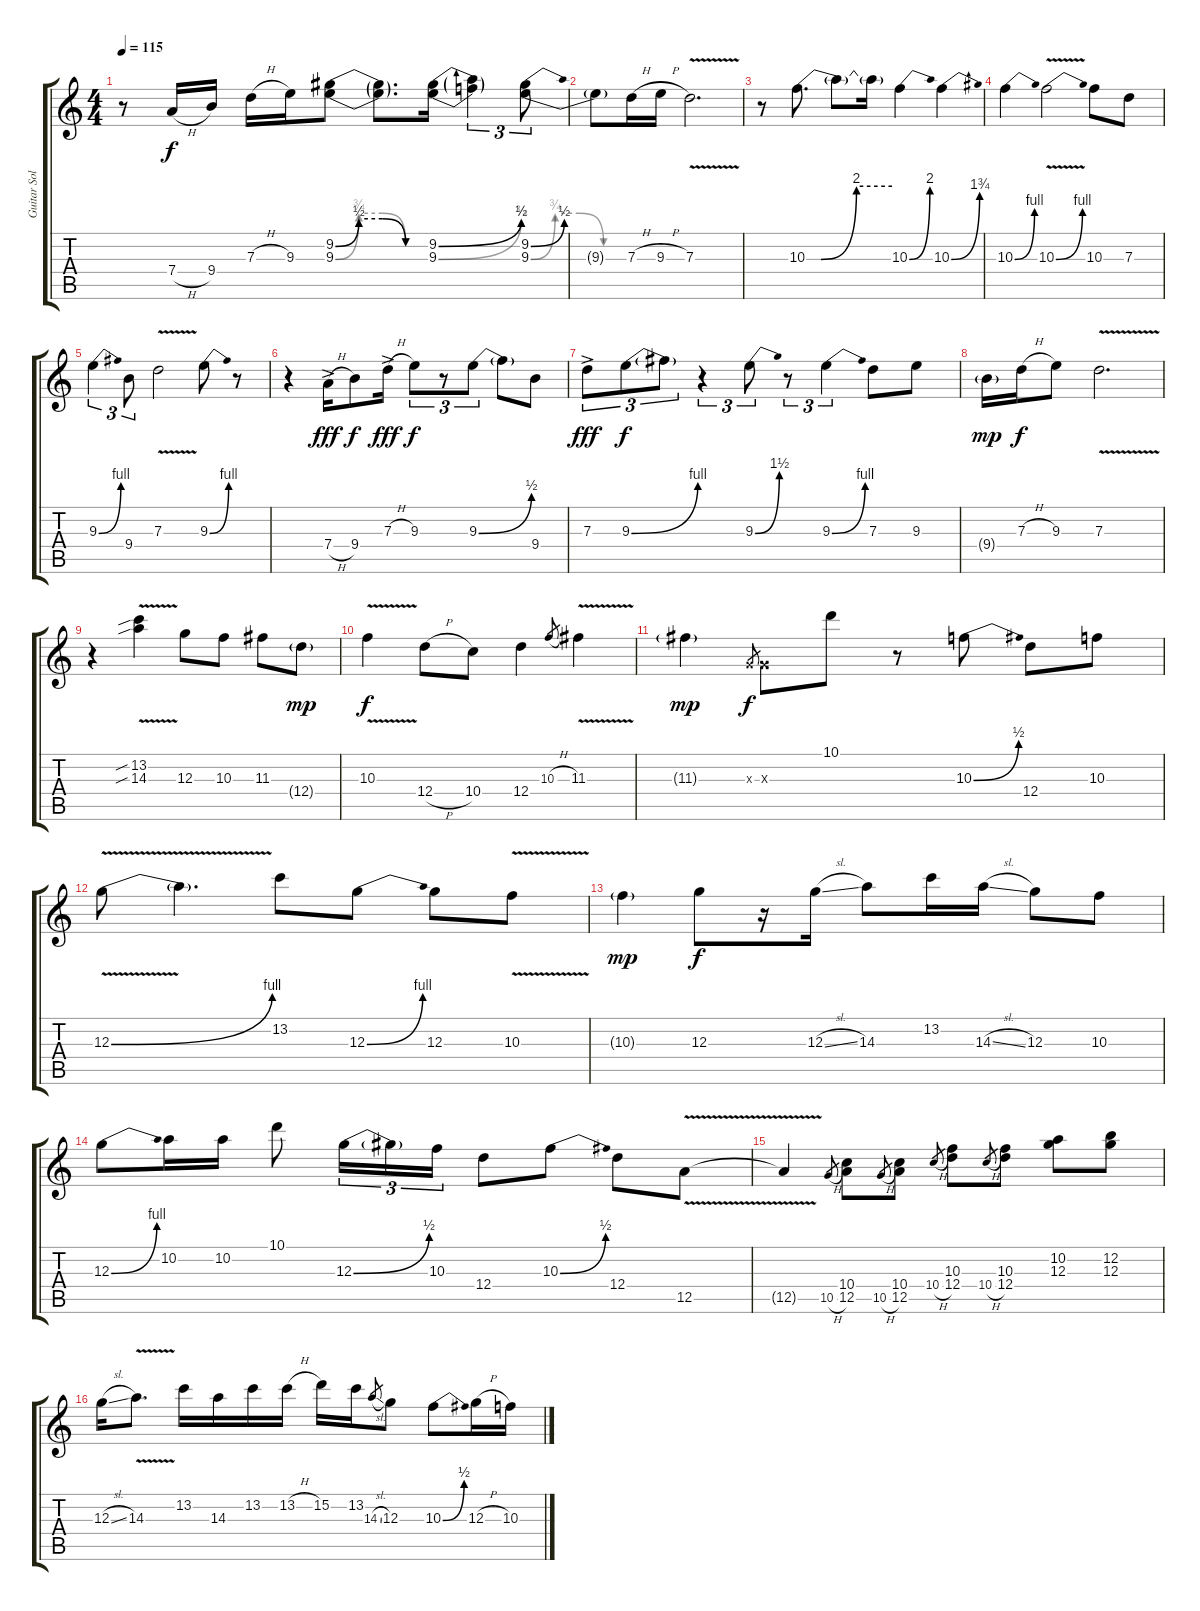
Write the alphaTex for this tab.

\track ("Guitar Solo" "Guitar Sol") {instrument overdrivenguitar}
\staff {score tabs}
\tuning (E4 B3 G3 D3 A2 E2) {hide}
\ts (4 4)
\tempo 115
\clef g2
\ks c
r.8{dy fff} 7.4{h}.16{dy f} 9.4.16 7.3{h}.16 9.3.16 (9.2{be (custom 0 0 15 2 30 2 45 0 60 0)} 9.3{be (custom 0 0 15 3 30 3 45 0 60 0)}).8 (9.2{t} 9.3{t}).8{d} (9.2{be (bend 0 0 60 2)} 9.3{be (bend 0 0 60 3)}).16 (9.2{t} 9.3{t}).4{tu (3 2)} (9.2{be (bend 0 0 60 2)} 9.3{be (custom 0 0 15 3 30 3 45 0 60 0)}).8{tu (3 2)} |
9.3{t}.8 7.3{h}.16 9.3{h}.16 7.3{v}.2{d} |
r.8 10.3{be (custom 0 0 10 0 35 8 60 8)}.8{d} 10.3{t}.8 10.3{t}.16 10.3{be (bend 0 0 60 8)}.4 10.3{be (bend 0 0 60 7)}.4 |
10.3{be (bend 0 0 60 4)}.4 10.3{be (bend 0 0 60 4) v}.2 10.3.8 7.3.8 |
9.3{be (bend 0 0 60 4)}.4{tu (3 2)} 9.4.8{tu (3 2)} 7.3{v}.2 9.3{be (bend 0 0 60 4)}.8 r.8 |
r.4 7.4{h ac}.16{dy fff} 9.4.8{dy f} 7.3{h ac}.16{dy fff} 9.3.8{tu (3 2) dy f} r.8{tu (3 2)} 9.3{be (bend 0 0 60 2)}.8{tu (3 2)} 9.3{t}.8 9.4.8 |
7.3{ac}.8{tu (3 2) dy fff} 9.3{be (bend 0 0 60 4)}.8{tu (3 2) dy f} 9.3{t}.8{tu (3 2)} r.4{tu (3 2)} 9.3{be (bend 0 0 60 6)}.8{tu (3 2)} r.8{tu (3 2)} 9.3{be (bend 0 0 60 4)}.4{tu (3 2)} 7.3.8 9.3.8 |
9.4{g}.16{dy mp} 7.3{h}.16{dy f} 9.3.8 7.3{v}.2{d} |
r.4 (13.2{v sib} 14.3{v sib}).4 12.3.8 10.3.8 11.3.8 12.4{g}.8{dy mp} |
10.3{v}.4{dy f} 12.4{h}.8 10.4.8 12.4.4 10.3{h}.8{gr} 11.3{v}.4 |
11.3{g}.4{dy mp} 0.3{x}.8{gr dy f} 0.3{x}.8 10.1.8 r.8 10.3{be (bend 0 0 60 2)}.8 12.4.8 10.3.8 |
12.3{be (bend 0 0 60 4) v}.8 12.3{t}.4{d} 13.2.8 12.3{be (bend 0 0 60 4)}.8 12.3.8 10.3{v}.8 |
10.3{g}.4{dy mp} 12.3.8{dy f} r.16 12.3{sl}.16 14.3.8 13.2.16 14.3{sl}.16 12.3.8 10.3.8 |
12.3{be (bend 0 0 60 4)}.8 10.2.16 10.2.16 10.1.8 12.3{be (bend 0 0 60 2)}.16{tu (3 2)} 12.3{t}.16{tu (3 2)} 10.3.16{tu (3 2)} 12.4.8 10.3{be (bend 0 0 60 2)}.8 12.4.8 12.5{v}.8 |
12.5{t}.4 10.5{h}.8{gr} (10.4 12.5).8 10.5{h}.8{gr} (10.4 12.5).8 10.4{h}.8{gr} (10.3 12.4).8 10.4{h}.8{gr} (10.3 12.4).8 (10.2 12.3).8 (12.2 12.3).8 |
12.3{sl}.16 14.3{v}.8{d} 13.2.16 14.3.16 13.2.16 13.2{h}.16 15.2.16 13.2.16 14.3{sl}.8{gr} 12.3.8 10.3{be (bend 0 0 60 2)}.8 12.3{h}.16 10.3.16
